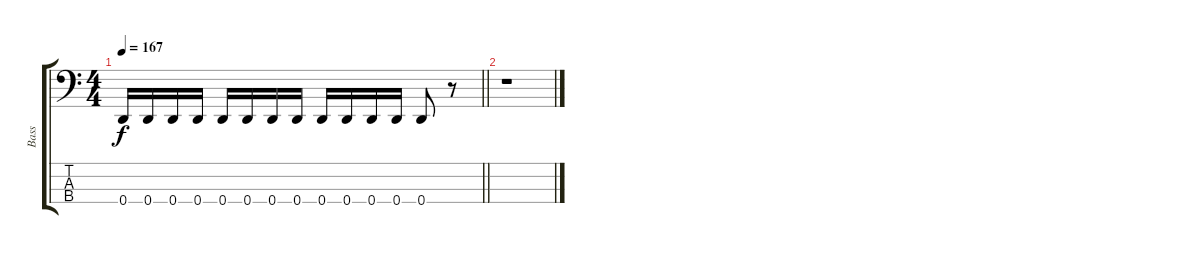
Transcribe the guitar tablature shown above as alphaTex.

\track ("Bass" "Bass") {instrument electricbassfinger}
\staff {score tabs}
\tuning (G2 D2 A1 D1) {hide}
\ts (4 4)
\tempo 167
\clef f4
\barLineRight lightlight
\ks c
0.4.16{dy f} 0.4.16 0.4.16 0.4.16 0.4.16 0.4.16 0.4.16 0.4.16 0.4.16 0.4.16 0.4.16 0.4.16 0.4.8 r.8 |
r.1
